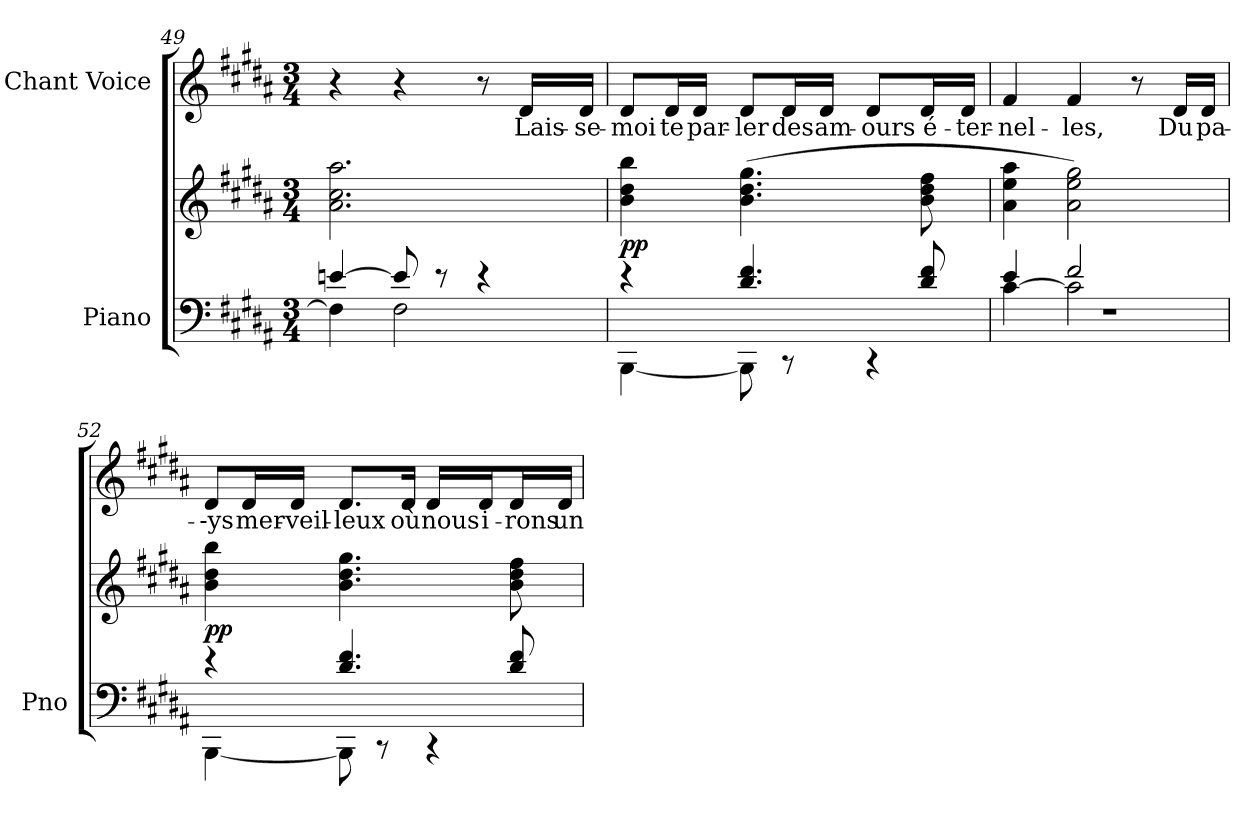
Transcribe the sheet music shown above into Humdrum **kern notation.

**kern	**kern	**dynam	**kern	**text	**dynam
*part2	*part2	*part2	*part1	*part1	*part1
*staff3	*staff2	*staff2/3	*staff1	*staff1	*staff1
*I"Piano	*	*	*I"Chant Voice	*	*
*I'Pno	*	*	*	*	*
*clefF4	*clefG2	*	*clefG2	*	*
*k[f#c#g#d#a#]	*k[f#c#g#d#a#]	*	*k[f#c#g#d#a#]	*	*
*M3/4	*M3/4	*	*M3/4	*	*
=49	=49	=49	=49	=49	=49
*^	*	*	*	*	*
[4en/	4F#\]	2.a#\ 2.cc#\ 2.aa#\	.	4r	.	.
8e/]	2F#\	.	.	4r	.	.
8r	.	.	.	.	.	.
4r	.	.	.	8r	.	.
!	!	!	!	!	!	!LO:DY:a
!	!	!	!	!	!	!LO:DY:n=1:a
.	.	.	.	16d#/LL	Lais-	p other-dynamics
.	.	.	.	16d#/JJ	-se-	.
=50	=50	=50	=50	=50	=50	=50
!	!	!	!LO:DY:b	!	!	!
4r	[4BBB\	4b\ 4dd#\ 4bb\	pp	8d#/L	-moi	.
.	.	.	.	16d#/L	te	.
.	.	.	.	16d#/JJ	par-	.
4.d#/ 4.f#/	8BBB\]	(4.b\ 4.dd#\ 4.gg#\	.	8d#/L	-ler	.
.	8r	.	.	16d#/L	des	.
.	.	.	.	16d#/JJ	am-	.
.	4r	.	.	8d#/L	-ours	.
8d#/ 8f#/	.	8b\ 8dd#\ 8ff#\	.	16d#/L	é-	.
.	.	.	.	16d#/JJ	-ter-	.
=51	=51	=51	=51	=51	=51	=51
*	*^	*	*	*	*	*
4e/	2.r	[4c#\	4a#\ 4ee\ 4aa#\	.	4f#/	-nel-	.
2f#/	.	2c#\]	2a#\ 2ee\ 2gg#\)	.	4f#/	-les,	.
.	.	.	.	.	8r	.	.
.	.	.	.	.	16d#/LL	Du	.
.	.	.	.	.	16d#/JJ	pa-	.
*	*v	*v	*	*	*	*	*
=52	=52	=52	=52	=52	=52	=52
!	!	!	!LO:DY:b	!	!	!
4r	[4BBB\	4b\ 4dd#\ 4bb\	pp	8d#/L	--ys	.
.	.	.	.	16d#/L	mer-	.
.	.	.	.	16d#/JJ	-veil-	.
4.d#/ 4.f#/	8BBB\]	4.b\ 4.dd#\ 4.gg#\	.	8.d#/L	-leux	.
.	8r	.	.	.	.	.
.	.	.	.	16d#/Jk	où	.
.	4r	.	.	16d#/LL	nous	.
.	.	.	.	16d#/J	i-	.
8d#/ 8f#/	.	8b\ 8dd#\ 8ff#\	.	16d#/L	-rons	.
.	.	.	.	16d#/JJ	un	.
*v	*v	*	*	*	*	*
=	=	=	=	=	=
*-	*-	*-	*-	*-	*-
